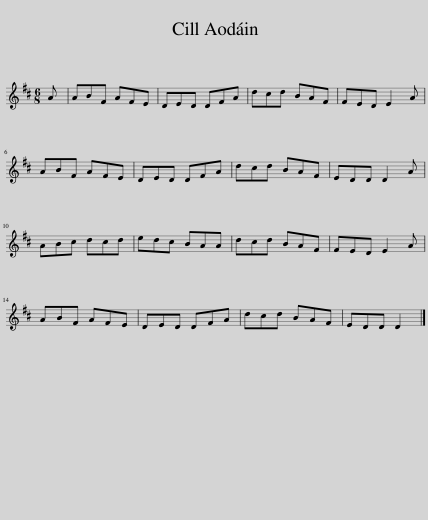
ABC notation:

X:1
L:1/8
M:6/8
I:linebreak $
K:D
V:1 treble
V:1
 A | ABF AFE | DED DFA | dcd BAF | FED E2 A |$ %5
 ABF AFE | DED DFA | dcd BAF | EDD D2 A |$ ABc dcd | %10
 edc BAA | dcd BAF | FED E2 A |$ ABF AFE | DED DFA | %15
 dcd BAF | EDD D2 |] %17
